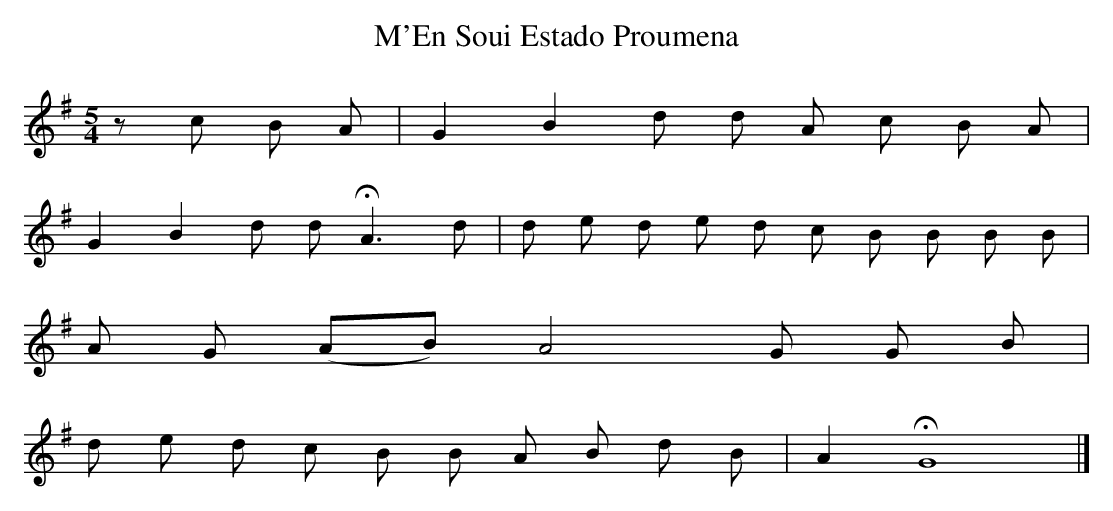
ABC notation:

X:1
T:M'En Soui Estado Proumena
M:5/4
L:1/8
K:G
z c B A | G2 B2 d d A c B A |
G2 B2 d d !fermata! A3 d | d e d e d c B B B B |
A G (AB) A4 G G B |
d e d c B B A B d B | A2 !fermata! G8 |]
